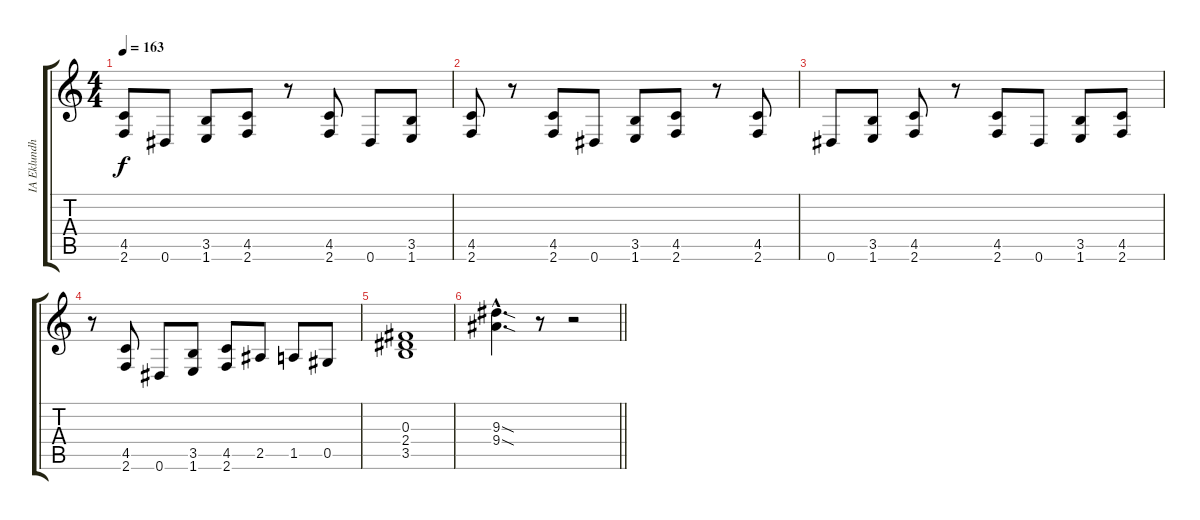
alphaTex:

\track ("IA Eklundh" "IA Eklundh") {instrument distortionguitar}
\staff {score tabs}
\tuning (Eb4 Bb3 Gb3 Db3 Ab2 Eb2) {hide}
\ts (4 4)
\tempo 163
\clef g2
\ks c
(4.5 2.6).8{dy f} 0.6.8 (3.5 1.6).8 (4.5 2.6).8 r.8 (4.5 2.6).8 0.6.8 (3.5 1.6).8 |
(4.5 2.6).8 r.8 (4.5 2.6).8 0.6.8 (3.5 1.6).8 (4.5 2.6).8 r.8 (4.5 2.6).8 |
0.6.8 (3.5 1.6).8 (4.5 2.6).8 r.8 (4.5 2.6).8 0.6.8 (3.5 1.6).8 (4.5 2.6).8 |
r.8 (4.5 2.6).8 0.6.8 (3.5 1.6).8 (4.5 2.6).8 2.5.8 1.5.8 0.5.8 |
(0.3 2.4 3.5).1 |
\barLineRight lightlight
(9.3{sod hac} 9.4{sod hac}).4{d} r.8 r.2
